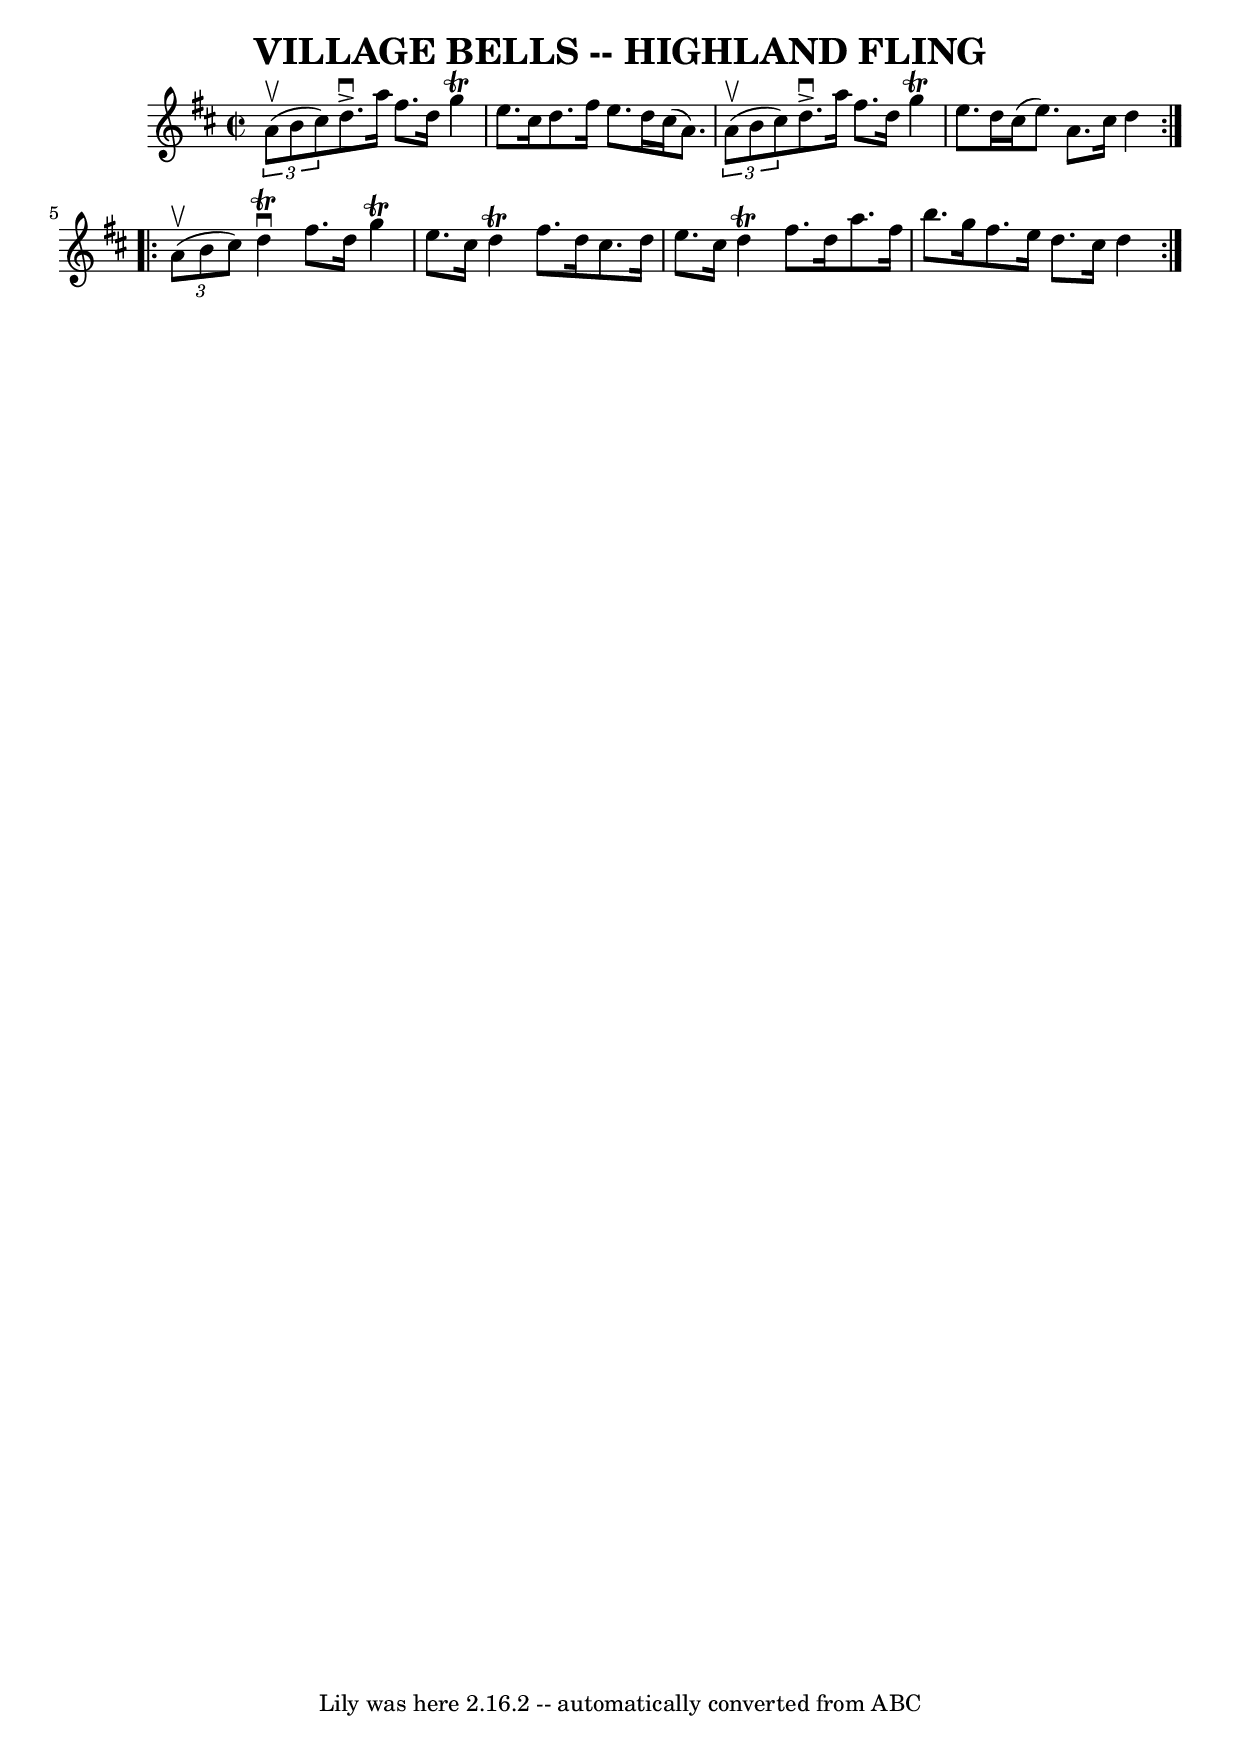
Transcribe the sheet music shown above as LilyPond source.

\version "2.16.2"
\include "Mammoth.ily"
\header {
  %% book = "Ryan's Mammoth Collection of Fiddle Tunes"
  crossRefNumber = "1"
  footnotes = ""
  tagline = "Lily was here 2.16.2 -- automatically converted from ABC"
  title = "VILLAGE BELLS -- HIGHLAND FLING"

}
voicedefault =  {



  \repeat volta 2 {

    \override Staff.TimeSignature #'style = #'C
    \time 2/2 
    \key d \major
    \times 2/3 { a'8 (^\upbow b'8 cis''8)  	       }      |
    d''8.^\accent^\downbow a''16 fis''8. d''16 g''4^\trill e''8. cis''16    |
    d''8. fis''16 e''8. d''16    
    cis''16 (a'8.)   \times 2/3 { a'8 (^\upbow b'8 cis''8)  				}         |
    d''8.^\accent^\downbow a''16 fis''8. d''16 g''4^\trill       e''8. d''16     |
    cis''16 (e''8.) a'8. cis''16 d''4   
    
  }     
  \repeat volta 2 {
    \times 2/3 { a'8 (^\upbow b'8 cis''8)  	       }      |
    d''4^\downbow^\trill fis''8. d''16 g''4^\trill e''8.       cis''16     |
    d''4^\trill fis''8. d''16 cis''8. d''16         e''8. cis''16         |
    d''4^\trill fis''8. d''16 a''8.         fis''16 b''8. g''16     |
    fis''8. e''16 d''8. cis''16    
    d''4    
  }   

}

\score{
  <<

    \context Staff="default"
    {
      \voicedefault 
      
    }

  >>
  \layout {
    
  }
  \midi {
  }

}
